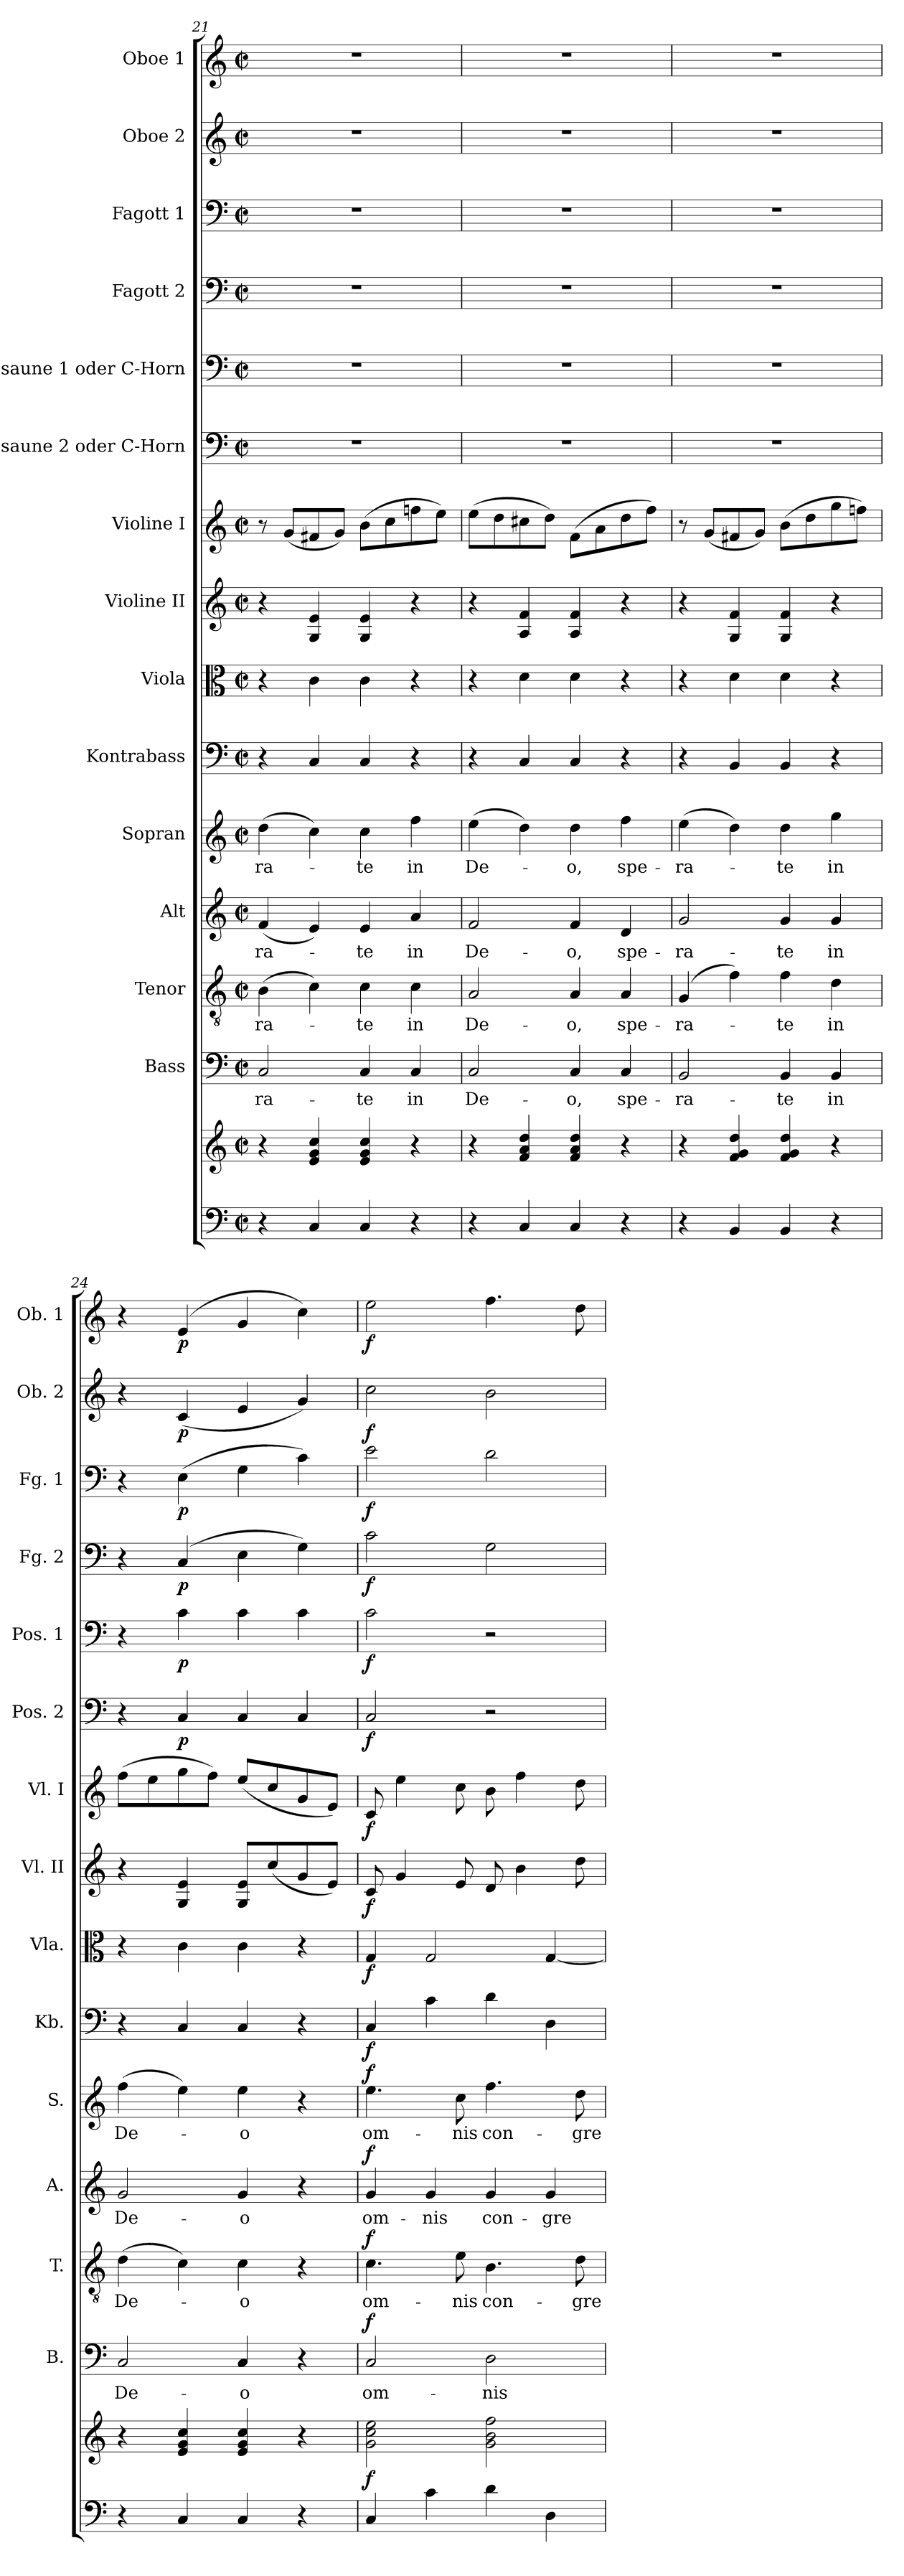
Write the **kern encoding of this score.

**kern	**kern	**dynam	**kern	**text	**dynam	**kern	**text	**dynam	**kern	**text	**dynam	**kern	**text	**dynam	**kern	**dynam	**kern	**dynam	**kern	**dynam	**kern	**dynam	**kern	**dynam	**kern	**dynam	**kern	**dynam	**kern	**dynam	**kern	**dynam	**kern	**dynam
*part15	*part15	*part15	*part14	*part14	*part14	*part13	*part13	*part13	*part12	*part12	*part12	*part11	*part11	*part11	*part10	*part10	*part9	*part9	*part8	*part8	*part7	*part7	*part6	*part6	*part5	*part5	*part4	*part4	*part3	*part3	*part2	*part2	*part1	*part1
*staff16	*staff15	*staff15/16	*staff14	*staff14	*staff14	*staff13	*staff13	*staff13	*staff12	*staff12	*staff12	*staff11	*staff11	*staff11	*staff10	*staff10	*staff9	*staff9	*staff8	*staff8	*staff7	*staff7	*staff6	*staff6	*staff5	*staff5	*staff4	*staff4	*staff3	*staff3	*staff2	*staff2	*staff1	*staff1
*	*	*	*I"Bass	*	*	*I"Tenor	*	*	*I"Alt	*	*	*I"Sopran	*	*	*I"Kontrabass	*	*I"Viola	*	*I"Violine II	*	*I"Violine I	*	*I"Posaune 2 oder C-Horn	*	*I"Posaune 1 oder C-Horn	*	*I"Fagott 2	*	*I"Fagott 1	*	*I"Oboe 2	*	*I"Oboe 1	*
*	*	*	*I'B.	*	*	*I'T.	*	*	*I'A.	*	*	*I'S.	*	*	*I'Kb.	*	*I'Vla.	*	*I'Vl. II	*	*I'Vl. I	*	*I'Pos. 2	*	*I'Pos. 1	*	*I'Fg. 2	*	*I'Fg. 1	*	*I'Ob. 2	*	*I'Ob. 1	*
*clefF4	*clefG2	*	*clefF4	*	*	*clefGv2	*	*	*clefG2	*	*	*clefG2	*	*	*clefF4	*	*clefC3	*	*clefG2	*	*clefG2	*	*clefF4	*	*clefF4	*	*clefF4	*	*clefF4	*	*clefG2	*	*clefG2	*
*	*	*	*	*	*	*	*	*	*	*	*	*	*	*	*ITrd7c12	*	*	*	*	*	*	*	*	*	*	*	*	*	*	*	*	*	*	*
*k[]	*k[]	*	*k[]	*	*	*k[]	*	*	*k[]	*	*	*k[]	*	*	*k[]	*	*k[]	*	*k[]	*	*k[]	*	*k[]	*	*k[]	*	*k[]	*	*k[]	*	*k[]	*	*k[]	*
*C:	*C:	*	*C:	*	*	*C:	*	*	*C:	*	*	*C:	*	*	*C:	*	*C:	*	*C:	*	*C:	*	*C:	*	*C:	*	*C:	*	*C:	*	*C:	*	*C:	*
*M2/2	*M2/2	*	*M2/2	*	*	*M2/2	*	*	*M2/2	*	*	*M2/2	*	*	*M2/2	*	*M2/2	*	*M2/2	*	*M2/2	*	*M2/2	*	*M2/2	*	*M2/2	*	*M2/2	*	*M2/2	*	*M2/2	*
*met(c|)	*met(c|)	*	*met(c|)	*	*	*met(c|)	*	*	*met(c|)	*	*	*met(c|)	*	*	*met(c|)	*	*met(c|)	*	*met(c|)	*	*met(c|)	*	*met(c|)	*	*met(c|)	*	*met(c|)	*	*met(c|)	*	*met(c|)	*	*met(c|)	*
=21	=21	=21	=21	=21	=21	=21	=21	=21	=21	=21	=21	=21	=21	=21	=21	=21	=21	=21	=21	=21	=21	=21	=21	=21	=21	=21	=21	=21	=21	=21	=21	=21	=21	=21
!	!	!	!	!LO:LY:b	!	!	!LO:LY:b	!	!	!LO:LY:b	!	!	!LO:LY:b	!	!	!	!	!	!	!	!	!	!	!	!	!	!	!	!	!	!	!	!	!
4r	4r	.	2C/	-ra-	.	(>4B\	-ra-	.	(<4f/	-ra-	.	(>4dd\	-ra-	.	4r	.	4r	.	4r	.	8r	.	1r	.	1r	.	1r	.	1r	.	1r	.	1r	.
.	.	.	.	.	.	.	.	.	.	.	.	.	.	.	.	.	.	.	.	.	(<8g/L	.	.	.	.	.	.	.	.	.	.	.	.	.
4C/	4e/ 4g/ 4cc/	.	.	.	.	4c\)	.	.	4e/)	.	.	4cc\)	.	.	4CC/	.	4c\	.	4G/ 4e/	.	8f#X/	.	.	.	.	.	.	.	.	.	.	.	.	.
.	.	.	.	.	.	.	.	.	.	.	.	.	.	.	.	.	.	.	.	.	8g/J)	.	.	.	.	.	.	.	.	.	.	.	.	.
!	!	!	!	!LO:LY:b	!	!	!LO:LY:b	!	!	!LO:LY:b	!	!	!LO:LY:b	!	!	!	!	!	!	!	!	!	!	!	!	!	!	!	!	!	!	!	!	!
4C/	4e/ 4g/ 4cc/	.	4C/	-te	.	4c\	-te	.	4e/	-te	.	4cc\	-te	.	4CC/	.	4c\	.	4G/ 4e/	.	(>8b\L	.	.	.	.	.	.	.	.	.	.	.	.	.
.	.	.	.	.	.	.	.	.	.	.	.	.	.	.	.	.	.	.	.	.	8cc\	.	.	.	.	.	.	.	.	.	.	.	.	.
!	!	!	!	!LO:LY:b	!	!	!LO:LY:b	!	!	!LO:LY:b	!	!	!LO:LY:b	!	!	!	!	!	!	!	!	!	!	!	!	!	!	!	!	!	!	!	!	!
4r	4r	.	4C/	in	.	4c\	in	.	4a/	in	.	4ff\	in	.	4r	.	4r	.	4r	.	8ffn\	.	.	.	.	.	.	.	.	.	.	.	.	.
.	.	.	.	.	.	.	.	.	.	.	.	.	.	.	.	.	.	.	.	.	8ee\J)	.	.	.	.	.	.	.	.	.	.	.	.	.
=22	=22	=22	=22	=22	=22	=22	=22	=22	=22	=22	=22	=22	=22	=22	=22	=22	=22	=22	=22	=22	=22	=22	=22	=22	=22	=22	=22	=22	=22	=22	=22	=22	=22	=22
!	!	!	!	!LO:LY:b	!	!	!LO:LY:b	!	!	!LO:LY:b	!	!	!LO:LY:b	!	!	!	!	!	!	!	!	!	!	!	!	!	!	!	!	!	!	!	!	!
4r	4r	.	2C/	De-	.	2A/	De-	.	2f/	De-	.	(>4ee\	De-	.	4r	.	4r	.	4r	.	(>8ee\L	.	1r	.	1r	.	1r	.	1r	.	1r	.	1r	.
.	.	.	.	.	.	.	.	.	.	.	.	.	.	.	.	.	.	.	.	.	8dd\	.	.	.	.	.	.	.	.	.	.	.	.	.
4C/	4f/ 4a/ 4dd/	.	.	.	.	.	.	.	.	.	.	4dd\)	.	.	4CC/	.	4d\	.	4A/ 4f/	.	8cc#X\	.	.	.	.	.	.	.	.	.	.	.	.	.
.	.	.	.	.	.	.	.	.	.	.	.	.	.	.	.	.	.	.	.	.	8dd\J)	.	.	.	.	.	.	.	.	.	.	.	.	.
!	!	!	!	!LO:LY:b	!	!	!LO:LY:b	!	!	!LO:LY:b	!	!	!LO:LY:b	!	!	!	!	!	!	!	!	!	!	!	!	!	!	!	!	!	!	!	!	!
4C/	4f/ 4a/ 4dd/	.	4C/	-o,	.	4A/	-o,	.	4f/	-o,	.	4dd\	-o,	.	4CC/	.	4d\	.	4A/ 4f/	.	(>8f\L	.	.	.	.	.	.	.	.	.	.	.	.	.
.	.	.	.	.	.	.	.	.	.	.	.	.	.	.	.	.	.	.	.	.	8a\	.	.	.	.	.	.	.	.	.	.	.	.	.
!	!	!	!	!LO:LY:b	!	!	!LO:LY:b	!	!	!LO:LY:b	!	!	!LO:LY:b	!	!	!	!	!	!	!	!	!	!	!	!	!	!	!	!	!	!	!	!	!
4r	4r	.	4C/	spe-	.	4A/	spe-	.	4d/	spe-	.	4ff\	spe-	.	4r	.	4r	.	4r	.	8dd\	.	.	.	.	.	.	.	.	.	.	.	.	.
.	.	.	.	.	.	.	.	.	.	.	.	.	.	.	.	.	.	.	.	.	8ff\J)	.	.	.	.	.	.	.	.	.	.	.	.	.
=23	=23	=23	=23	=23	=23	=23	=23	=23	=23	=23	=23	=23	=23	=23	=23	=23	=23	=23	=23	=23	=23	=23	=23	=23	=23	=23	=23	=23	=23	=23	=23	=23	=23	=23
!	!	!	!	!LO:LY:b	!	!	!LO:LY:b	!	!	!LO:LY:b	!	!	!LO:LY:b	!	!	!	!	!	!	!	!	!	!	!	!	!	!	!	!	!	!	!	!	!
4r	4r	.	2BB/	-ra-	.	(4G/	-ra-	.	2g/	-ra-	.	(>4ee\	-ra-	.	4r	.	4r	.	4r	.	8r	.	1r	.	1r	.	1r	.	1r	.	1r	.	1r	.
.	.	.	.	.	.	.	.	.	.	.	.	.	.	.	.	.	.	.	.	.	(<8g/L	.	.	.	.	.	.	.	.	.	.	.	.	.
4BB/	4f/ 4g/ 4dd/	.	.	.	.	4f\)	.	.	.	.	.	4dd\)	.	.	4BBB/	.	4d\	.	4G/ 4f/	.	8f#X/	.	.	.	.	.	.	.	.	.	.	.	.	.
.	.	.	.	.	.	.	.	.	.	.	.	.	.	.	.	.	.	.	.	.	8g/J)	.	.	.	.	.	.	.	.	.	.	.	.	.
!	!	!	!	!LO:LY:b	!	!	!LO:LY:b	!	!	!LO:LY:b	!	!	!LO:LY:b	!	!	!	!	!	!	!	!	!	!	!	!	!	!	!	!	!	!	!	!	!
4BB/	4f/ 4g/ 4dd/	.	4BB/	-te	.	4f\	-te	.	4g/	-te	.	4dd\	-te	.	4BBB/	.	4d\	.	4G/ 4f/	.	(>8b\L	.	.	.	.	.	.	.	.	.	.	.	.	.
.	.	.	.	.	.	.	.	.	.	.	.	.	.	.	.	.	.	.	.	.	8dd\	.	.	.	.	.	.	.	.	.	.	.	.	.
!	!	!	!	!LO:LY:b	!	!	!LO:LY:b	!	!	!LO:LY:b	!	!	!LO:LY:b	!	!	!	!	!	!	!	!	!	!	!	!	!	!	!	!	!	!	!	!	!
4r	4r	.	4BB/	in	.	4d\	in	.	4g/	in	.	4gg\	in	.	4r	.	4r	.	4r	.	8gg\	.	.	.	.	.	.	.	.	.	.	.	.	.
.	.	.	.	.	.	.	.	.	.	.	.	.	.	.	.	.	.	.	.	.	8ffn\J)	.	.	.	.	.	.	.	.	.	.	.	.	.
=24	=24	=24	=24	=24	=24	=24	=24	=24	=24	=24	=24	=24	=24	=24	=24	=24	=24	=24	=24	=24	=24	=24	=24	=24	=24	=24	=24	=24	=24	=24	=24	=24	=24	=24
!	!	!	!	!LO:LY:b	!	!	!LO:LY:b	!	!	!LO:LY:b	!	!	!LO:LY:b	!	!	!	!	!	!	!	!	!	!	!	!	!	!	!	!	!	!	!	!	!
4r	4r	.	2C/	De-	.	(>4d\	De-	.	2g/	De-	.	(>4ff\	De-	.	4r	.	4r	.	4r	.	(>8ff\L	.	4r	.	4r	.	4r	.	4r	.	4r	.	4r	.
.	.	.	.	.	.	.	.	.	.	.	.	.	.	.	.	.	.	.	.	.	8ee\	.	.	.	.	.	.	.	.	.	.	.	.	.
!	!	!	!	!	!	!	!	!	!	!	!	!	!	!	!	!	!	!	!	!	!	!	!	!LO:DY:b	!	!LO:DY:b	!	!LO:DY:b	!	!LO:DY:b	!	!LO:DY:b	!	!LO:DY:b
4C/	4e/ 4g/ 4cc/	.	.	.	.	4c\)	.	.	.	.	.	4ee\)	.	.	4CC/	.	4c\	.	4G/ 4e/	.	8gg\	.	4C/	p	4c\	p	(4C/	p	(>4E\	p	(<4c/	p	(4e/	p
.	.	.	.	.	.	.	.	.	.	.	.	.	.	.	.	.	.	.	.	.	8ff\J)	.	.	.	.	.	.	.	.	.	.	.	.	.
!	!	!	!	!LO:LY:b	!	!	!LO:LY:b	!	!	!LO:LY:b	!	!	!LO:LY:b	!	!	!	!	!	!	!	!	!	!	!	!	!	!	!	!	!	!	!	!	!
4C/	4e/ 4g/ 4cc/	.	4C/	-o	.	4c\	-o	.	4g/	-o	.	4ee\	-o	.	4CC/	.	4c\	.	8G/ 8e/L	.	(<8ee/L	.	4C/	.	4c\	.	4E\	.	4G\	.	4e/	.	4g/	.
.	.	.	.	.	.	.	.	.	.	.	.	.	.	.	.	.	.	.	(<8cc/	.	8cc/	.	.	.	.	.	.	.	.	.	.	.	.	.
4r	4r	.	4r	.	.	4r	.	.	4r	.	.	4r	.	.	4r	.	4r	.	8g/	.	8g/	.	4C/	.	4c\	.	4G\)	.	4c\)	.	4g/)	.	4cc\)	.
.	.	.	.	.	.	.	.	.	.	.	.	.	.	.	.	.	.	.	8e/J)	.	8e/J)	.	.	.	.	.	.	.	.	.	.	.	.	.
!!LO:PB:g=z
=25	=25	=25	=25	=25	=25	=25	=25	=25	=25	=25	=25	=25	=25	=25	=25	=25	=25	=25	=25	=25	=25	=25	=25	=25	=25	=25	=25	=25	=25	=25	=25	=25	=25	=25
!	!	!LO:DY:b	!	!LO:LY:b	!LO:DY:a	!	!LO:LY:b	!LO:DY:a	!	!LO:LY:b	!LO:DY:a	!	!LO:LY:b	!LO:DY:a	!	!LO:DY:b	!	!LO:DY:b	!	!LO:DY:b	!	!LO:DY:b	!	!LO:DY:b	!	!LO:DY:b	!	!LO:DY:b	!	!LO:DY:b	!	!LO:DY:b	!	!LO:DY:b
4C/	2g\ 2cc\ 2ee\	f	2C/	om-	f	4.c\	om-	f	4g/	om-	f	4.ee\	om-	f	4CC/	f	4G/	f	8c/	f	8c/	f	2C/	f	2c\	f	2c\	f	2e\	f	2cc\	f	2ee\	f
.	.	.	.	.	.	.	.	.	.	.	.	.	.	.	.	.	.	.	4g/	.	4ee\	.	.	.	.	.	.	.	.	.	.	.	.	.
!	!	!	!	!	!	!	!	!	!	!LO:LY:b	!	!	!	!	!	!	!	!	!	!	!	!	!	!	!	!	!	!	!	!	!	!	!	!
4c\	.	.	.	.	.	.	.	.	4g/	-nis	.	.	.	.	4C\	.	2G/	.	.	.	.	.	.	.	.	.	.	.	.	.	.	.	.	.
!	!	!	!	!	!	!	!LO:LY:b	!	!	!	!	!	!LO:LY:b	!	!	!	!	!	!	!	!	!	!	!	!	!	!	!	!	!	!	!	!	!
.	.	.	.	.	.	8e\	-nis	.	.	.	.	8cc\	-nis	.	.	.	.	.	8e/	.	8cc\	.	.	.	.	.	.	.	.	.	.	.	.	.
!	!	!	!	!LO:LY:b	!	!	!LO:LY:b	!	!	!LO:LY:b	!	!	!LO:LY:b	!	!	!	!	!	!	!	!	!	!	!	!	!	!	!	!	!	!	!	!	!
4d\	2g\ 2b\ 2ff\	.	2D\	-nis	.	4.B\	con-	.	4g/	con-	.	4.ff\	con-	.	4D\	.	.	.	8d/	.	8b\	.	2r	.	2r	.	2G\	.	2d\	.	2b\	.	4.ff\	.
.	.	.	.	.	.	.	.	.	.	.	.	.	.	.	.	.	.	.	4b\	.	4ff\	.	.	.	.	.	.	.	.	.	.	.	.	.
!	!	!	!	!	!	!	!	!	!	!LO:LY:b	!	!	!	!	!	!	!	!	!	!	!	!	!	!	!	!	!	!	!	!	!	!	!	!
4D\	.	.	.	.	.	.	.	.	4g/	-gre-	.	.	.	.	4DD\	.	[4G/	.	.	.	.	.	.	.	.	.	.	.	.	.	.	.	.	.
!	!	!	!	!	!	!	!LO:LY:b	!	!	!	!	!	!LO:LY:b	!	!	!	!	!	!	!	!	!	!	!	!	!	!	!	!	!	!	!	!	!
.	.	.	.	.	.	8d\	-gre-	.	.	.	.	8dd\	-gre-	.	.	.	.	.	8dd\	.	8dd\	.	.	.	.	.	.	.	.	.	.	.	8dd\	.
=	=	=	=	=	=	=	=	=	=	=	=	=	=	=	=	=	=	=	=	=	=	=	=	=	=	=	=	=	=	=	=	=	=	=
*-	*-	*-	*-	*-	*-	*-	*-	*-	*-	*-	*-	*-	*-	*-	*-	*-	*-	*-	*-	*-	*-	*-	*-	*-	*-	*-	*-	*-	*-	*-	*-	*-	*-	*-
